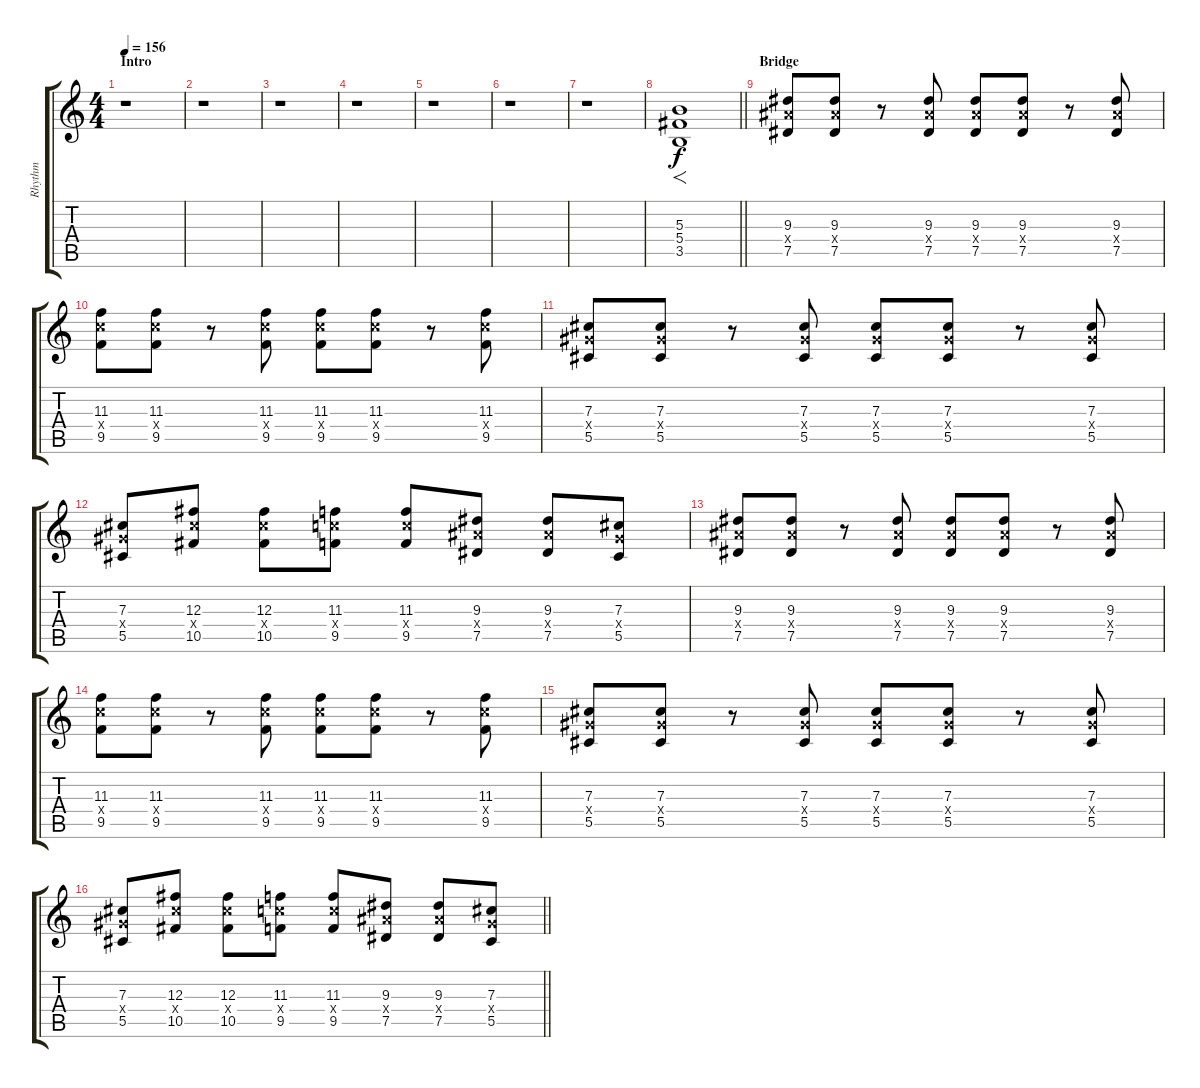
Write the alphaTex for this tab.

\track ("Rhythm" "Rhythm") {instrument distortionguitar}
\staff {score tabs}
\tuning (Eb4 Bb3 Gb3 Db3 Ab2 Db2) {hide}
\ts (4 4)
\section ("" "Intro")
\tempo 156
\clef g2
\ks c
r.1{dy f instrument distortionguitar} |
r.1 |
r.1 |
r.1 |
r.1 |
r.1 |
r.1 |
\barLineRight lightlight
(5.3 5.4 3.5).1{f} |
\section ("" "Bridge")
(9.3 9.4{x} 7.5).8 (9.3 9.4{x} 7.5).8 r.8 (9.3 9.4{x} 7.5).8 (9.3 9.4{x} 7.5).8 (9.3 9.4{x} 7.5).8 r.8 (9.3 9.4{x} 7.5).8 |
(11.3 11.4{x} 9.5).8 (11.3 11.4{x} 9.5).8 r.8 (11.3 11.4{x} 9.5).8 (11.3 11.4{x} 9.5).8 (11.3 11.4{x} 9.5).8 r.8 (11.3 11.4{x} 9.5).8 |
(7.3 7.4{x} 5.5).8 (7.3 7.4{x} 5.5).8 r.8 (7.3 7.4{x} 5.5).8 (7.3 7.4{x} 5.5).8 (7.3 7.4{x} 5.5).8 r.8 (7.3 7.4{x} 5.5).8 |
(7.3 7.4{x} 5.5).8 (12.3 12.4{x} 10.5).8 (12.3 12.4{x} 10.5).8 (11.3 11.4{x} 9.5).8 (11.3 11.4{x} 9.5).8 (9.3 9.4{x} 7.5).8 (9.3 9.4{x} 7.5).8 (7.3 7.4{x} 5.5).8 |
(9.3 9.4{x} 7.5).8 (9.3 9.4{x} 7.5).8 r.8 (9.3 9.4{x} 7.5).8 (9.3 9.4{x} 7.5).8 (9.3 9.4{x} 7.5).8 r.8 (9.3 9.4{x} 7.5).8 |
(11.3 11.4{x} 9.5).8 (11.3 11.4{x} 9.5).8 r.8 (11.3 11.4{x} 9.5).8 (11.3 11.4{x} 9.5).8 (11.3 11.4{x} 9.5).8 r.8 (11.3 11.4{x} 9.5).8 |
(7.3 7.4{x} 5.5).8 (7.3 7.4{x} 5.5).8 r.8 (7.3 7.4{x} 5.5).8 (7.3 7.4{x} 5.5).8 (7.3 7.4{x} 5.5).8 r.8 (7.3 7.4{x} 5.5).8 |
\barLineRight lightlight
(7.3 7.4{x} 5.5).8 (12.3 12.4{x} 10.5).8 (12.3 12.4{x} 10.5).8 (11.3 11.4{x} 9.5).8 (11.3 11.4{x} 9.5).8 (9.3 9.4{x} 7.5).8 (9.3 9.4{x} 7.5).8 (7.3 7.4{x} 5.5).8
